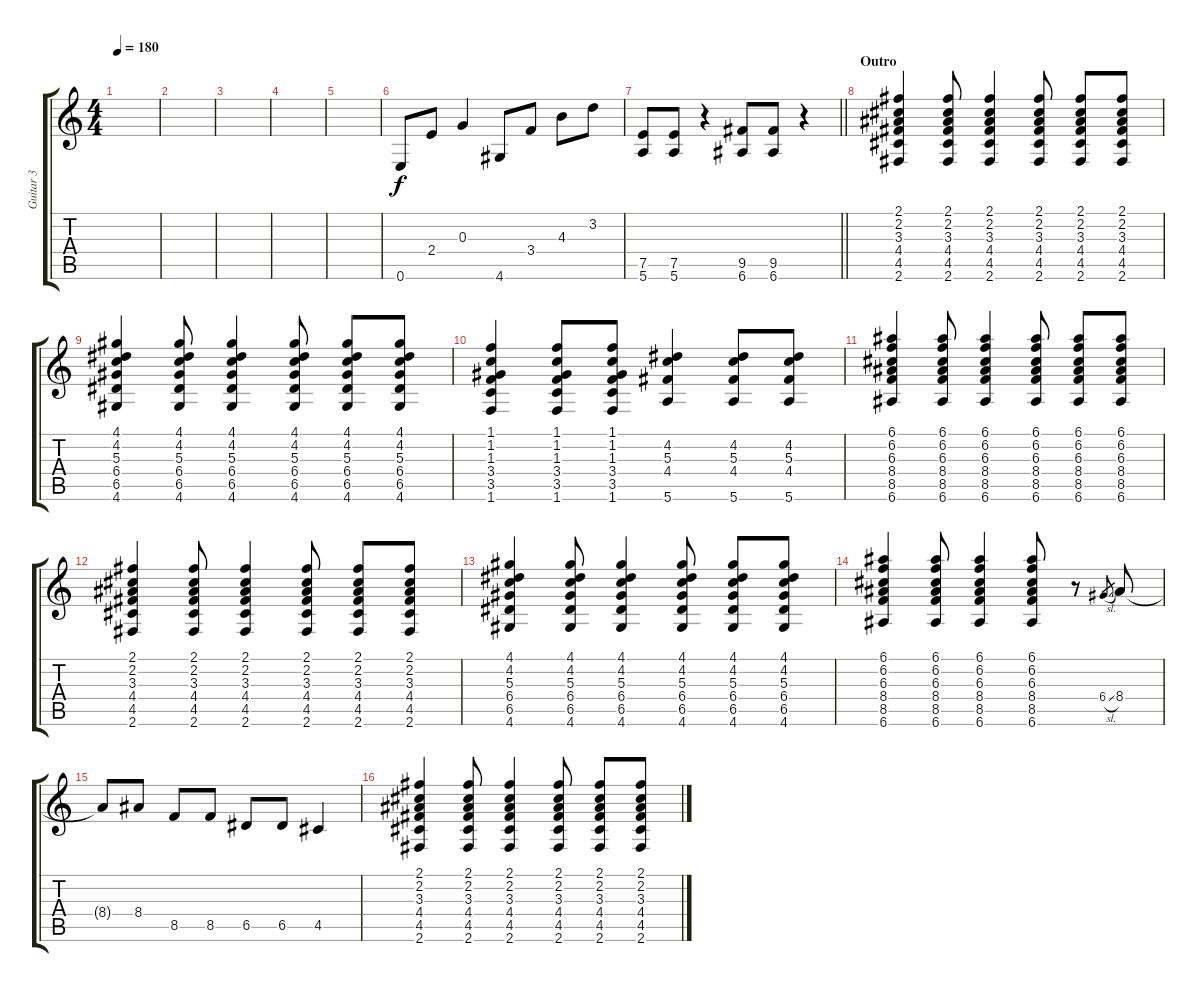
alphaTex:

\track ("Guitar 3" "Guitar 3") {instrument distortionguitar}
\staff {score tabs}
\tuning (E4 B3 G3 D3 A2 E2) {hide}
\ts (4 4)
\tempo 180
\clef g2
\ks c
|
|
|
|
|
0.6.8 2.4.8 0.3.4 4.6.8 3.4.8 4.3.8 3.2.8 |
\barLineRight lightlight
(7.5 5.6).8 (7.5 5.6).8 r.4 (9.5 6.6).8 (9.5 6.6).8 r.4 |
\section ("" "Outro")
(2.1 2.2 3.3 4.4 4.5 2.6).4 (2.1 2.2 3.3 4.4 4.5 2.6).8 (2.1 2.2 3.3 4.4 4.5 2.6).4 (2.1 2.2 3.3 4.4 4.5 2.6).8 (2.1 2.2 3.3 4.4 4.5 2.6).8 (2.1 2.2 3.3 4.4 4.5 2.6).8 |
(4.1 4.2 5.3 6.4 6.5 4.6).4 (4.1 4.2 5.3 6.4 6.5 4.6).8 (4.1 4.2 5.3 6.4 6.5 4.6).4 (4.1 4.2 5.3 6.4 6.5 4.6).8 (4.1 4.2 5.3 6.4 6.5 4.6).8 (4.1 4.2 5.3 6.4 6.5 4.6).8 |
(1.1 1.2 1.3 3.4 3.5 1.6).4 (1.1 1.2 1.3 3.4 3.5 1.6).8 (1.1 1.2 1.3 3.4 3.5 1.6).8 (4.2 5.3 4.4 5.6).4 (4.2 5.3 4.4 5.6).8 (4.2 5.3 4.4 5.6).8 |
(6.1 6.2 6.3 8.4 8.5 6.6).4 (6.1 6.2 6.3 8.4 8.5 6.6).8 (6.1 6.2 6.3 8.4 8.5 6.6).4 (6.1 6.2 6.3 8.4 8.5 6.6).8 (6.1 6.2 6.3 8.4 8.5 6.6).8 (6.1 6.2 6.3 8.4 8.5 6.6).8 |
(2.1 2.2 3.3 4.4 4.5 2.6).4 (2.1 2.2 3.3 4.4 4.5 2.6).8 (2.1 2.2 3.3 4.4 4.5 2.6).4 (2.1 2.2 3.3 4.4 4.5 2.6).8 (2.1 2.2 3.3 4.4 4.5 2.6).8 (2.1 2.2 3.3 4.4 4.5 2.6).8 |
(4.1 4.2 5.3 6.4 6.5 4.6).4 (4.1 4.2 5.3 6.4 6.5 4.6).8 (4.1 4.2 5.3 6.4 6.5 4.6).4 (4.1 4.2 5.3 6.4 6.5 4.6).8 (4.1 4.2 5.3 6.4 6.5 4.6).8 (4.1 4.2 5.3 6.4 6.5 4.6).8 |
(6.1 6.2 6.3 8.4 8.5 6.6).4 (6.1 6.2 6.3 8.4 8.5 6.6).8 (6.1 6.2 6.3 8.4 8.5 6.6).4 (6.1 6.2 6.3 8.4 8.5 6.6).8 r.8 6.4{sl}.8{gr} 8.4.8 |
8.4{t}.8 8.4.8 8.5.8 8.5.8 6.5.8 6.5.8 4.5.4 |
(2.1 2.2 3.3 4.4 4.5 2.6).4 (2.1 2.2 3.3 4.4 4.5 2.6).8 (2.1 2.2 3.3 4.4 4.5 2.6).4 (2.1 2.2 3.3 4.4 4.5 2.6).8 (2.1 2.2 3.3 4.4 4.5 2.6).8 (2.1 2.2 3.3 4.4 4.5 2.6).8
